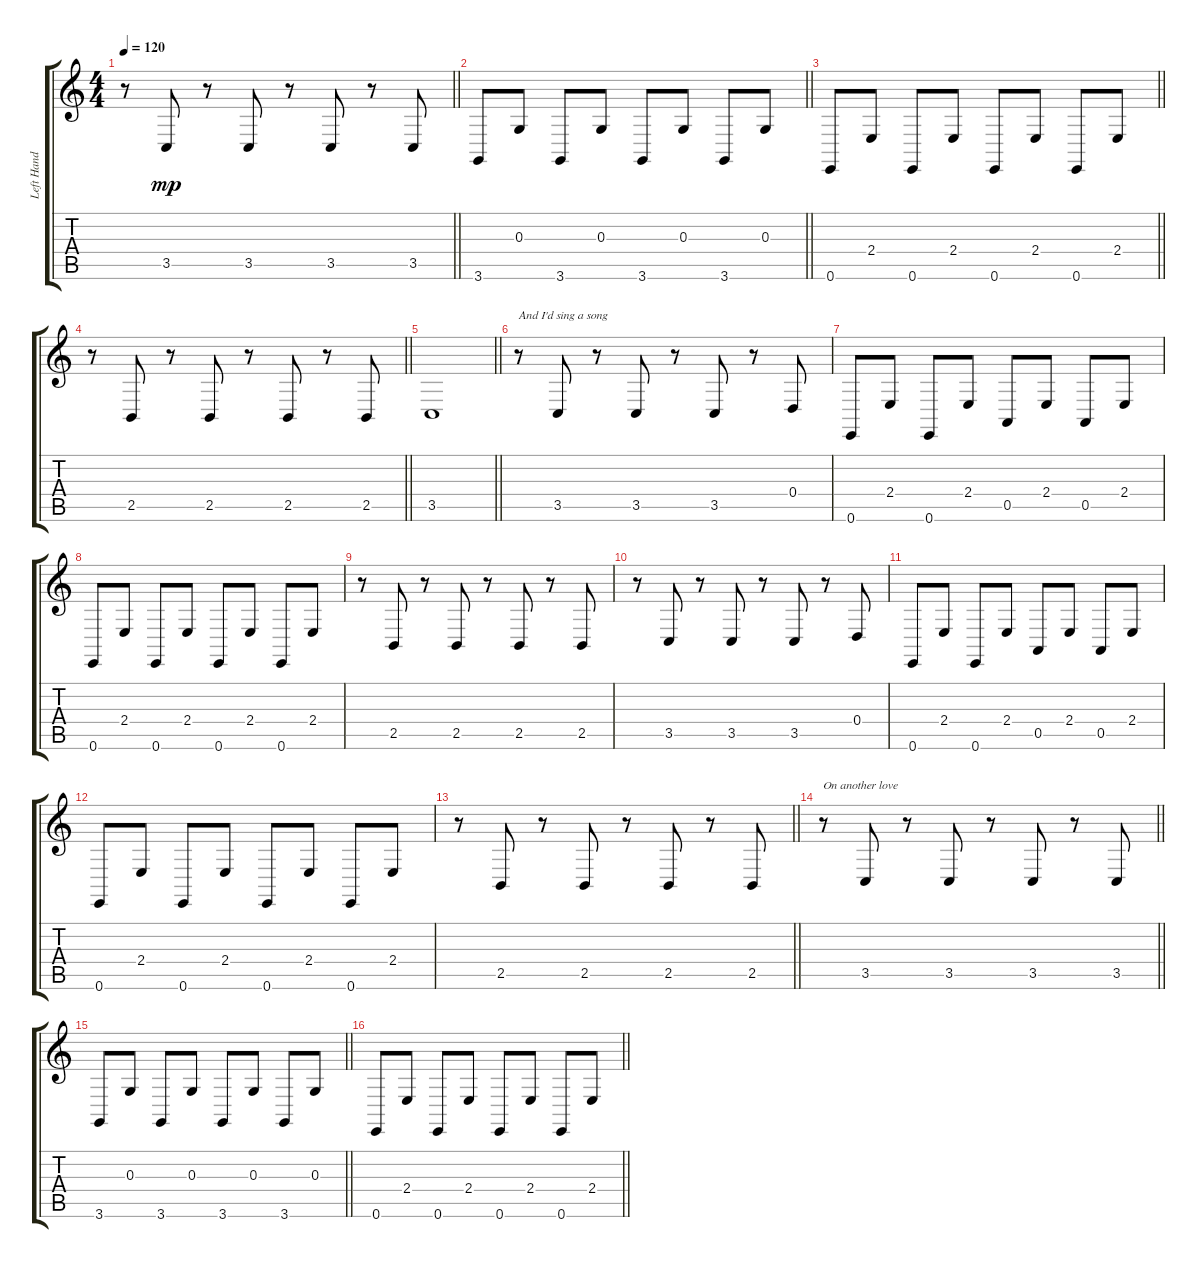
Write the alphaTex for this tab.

\track ("Left Hand" "Left Hand") {instrument acousticgrandpiano}
\staff {score tabs}
\tuning (E4 B3 G3 D3 A2 E2) {hide}
\ts (4 4)
\tempo 120
\clef g2
\barLineRight lightlight
\ks c
r.8{dy mp} 3.5.8 r.8 3.5.8 r.8 3.5.8 r.8 3.5.8 |
\barLineRight lightlight
3.6.8 0.3.8 3.6.8 0.3.8 3.6.8 0.3.8 3.6.8 0.3.8 |
\barLineRight lightlight
0.6.8 2.4.8 0.6.8 2.4.8 0.6.8 2.4.8 0.6.8 2.4.8 |
\barLineRight lightlight
r.8 2.5.8 r.8 2.5.8 r.8 2.5.8 r.8 2.5.8 |
\barLineRight lightlight
3.5.1 |
\section ("" "")
r.8{txt "And I'd sing a song"} 3.5.8 r.8 3.5.8 r.8 3.5.8 r.8 0.4.8 |
0.6.8 2.4.8 0.6.8 2.4.8 0.5.8 2.4.8 0.5.8 2.4.8 |
0.6.8 2.4.8 0.6.8 2.4.8 0.6.8 2.4.8 0.6.8 2.4.8 |
r.8 2.5.8 r.8 2.5.8 r.8 2.5.8 r.8 2.5.8 |
r.8 3.5.8 r.8 3.5.8 r.8 3.5.8 r.8 0.4.8 |
0.6.8 2.4.8 0.6.8 2.4.8 0.5.8 2.4.8 0.5.8 2.4.8 |
0.6.8 2.4.8 0.6.8 2.4.8 0.6.8 2.4.8 0.6.8 2.4.8 |
\barLineRight lightlight
r.8 2.5.8 r.8 2.5.8 r.8 2.5.8 r.8 2.5.8 |
\section ("" "")
\barLineRight lightlight
r.8{txt "On another love"} 3.5.8 r.8 3.5.8 r.8 3.5.8 r.8 3.5.8 |
\barLineRight lightlight
3.6.8 0.3.8 3.6.8 0.3.8 3.6.8 0.3.8 3.6.8 0.3.8 |
\barLineRight lightlight
0.6.8 2.4.8 0.6.8 2.4.8 0.6.8 2.4.8 0.6.8 2.4.8
